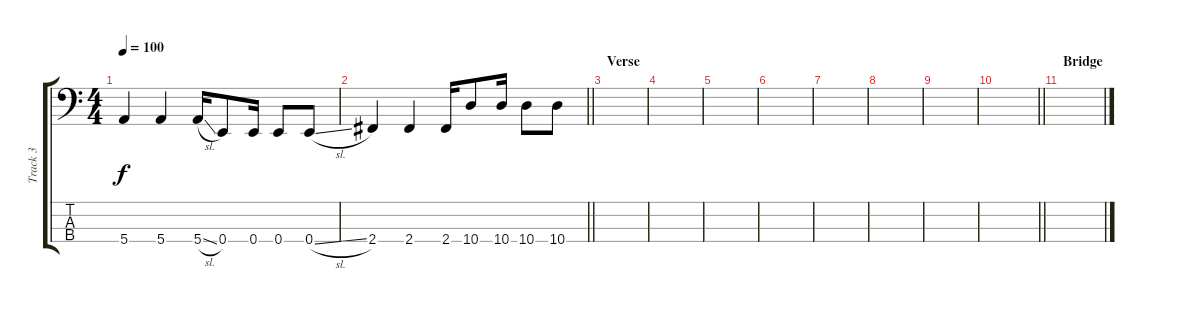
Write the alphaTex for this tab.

\track ("Track 3" "Track 3") {instrument overdrivenguitar}
\staff {score tabs}
\tuning (G2 D2 A1 E1) {hide}
\ts (4 4)
\tempo 100
\clef f4
\ks c
5.4.4{dy f} 5.4.4 5.4{sl}.16 0.4.8 0.4.16 0.4.8 0.4{sl}.8 |
\barLineRight lightlight
2.4.4 2.4.4 2.4.16 10.4.8 10.4.16 10.4.8 10.4.8 |
\section ("" "Verse")
|
|
|
|
|
|
|
\barLineRight lightlight
|
\section ("" "Bridge")
